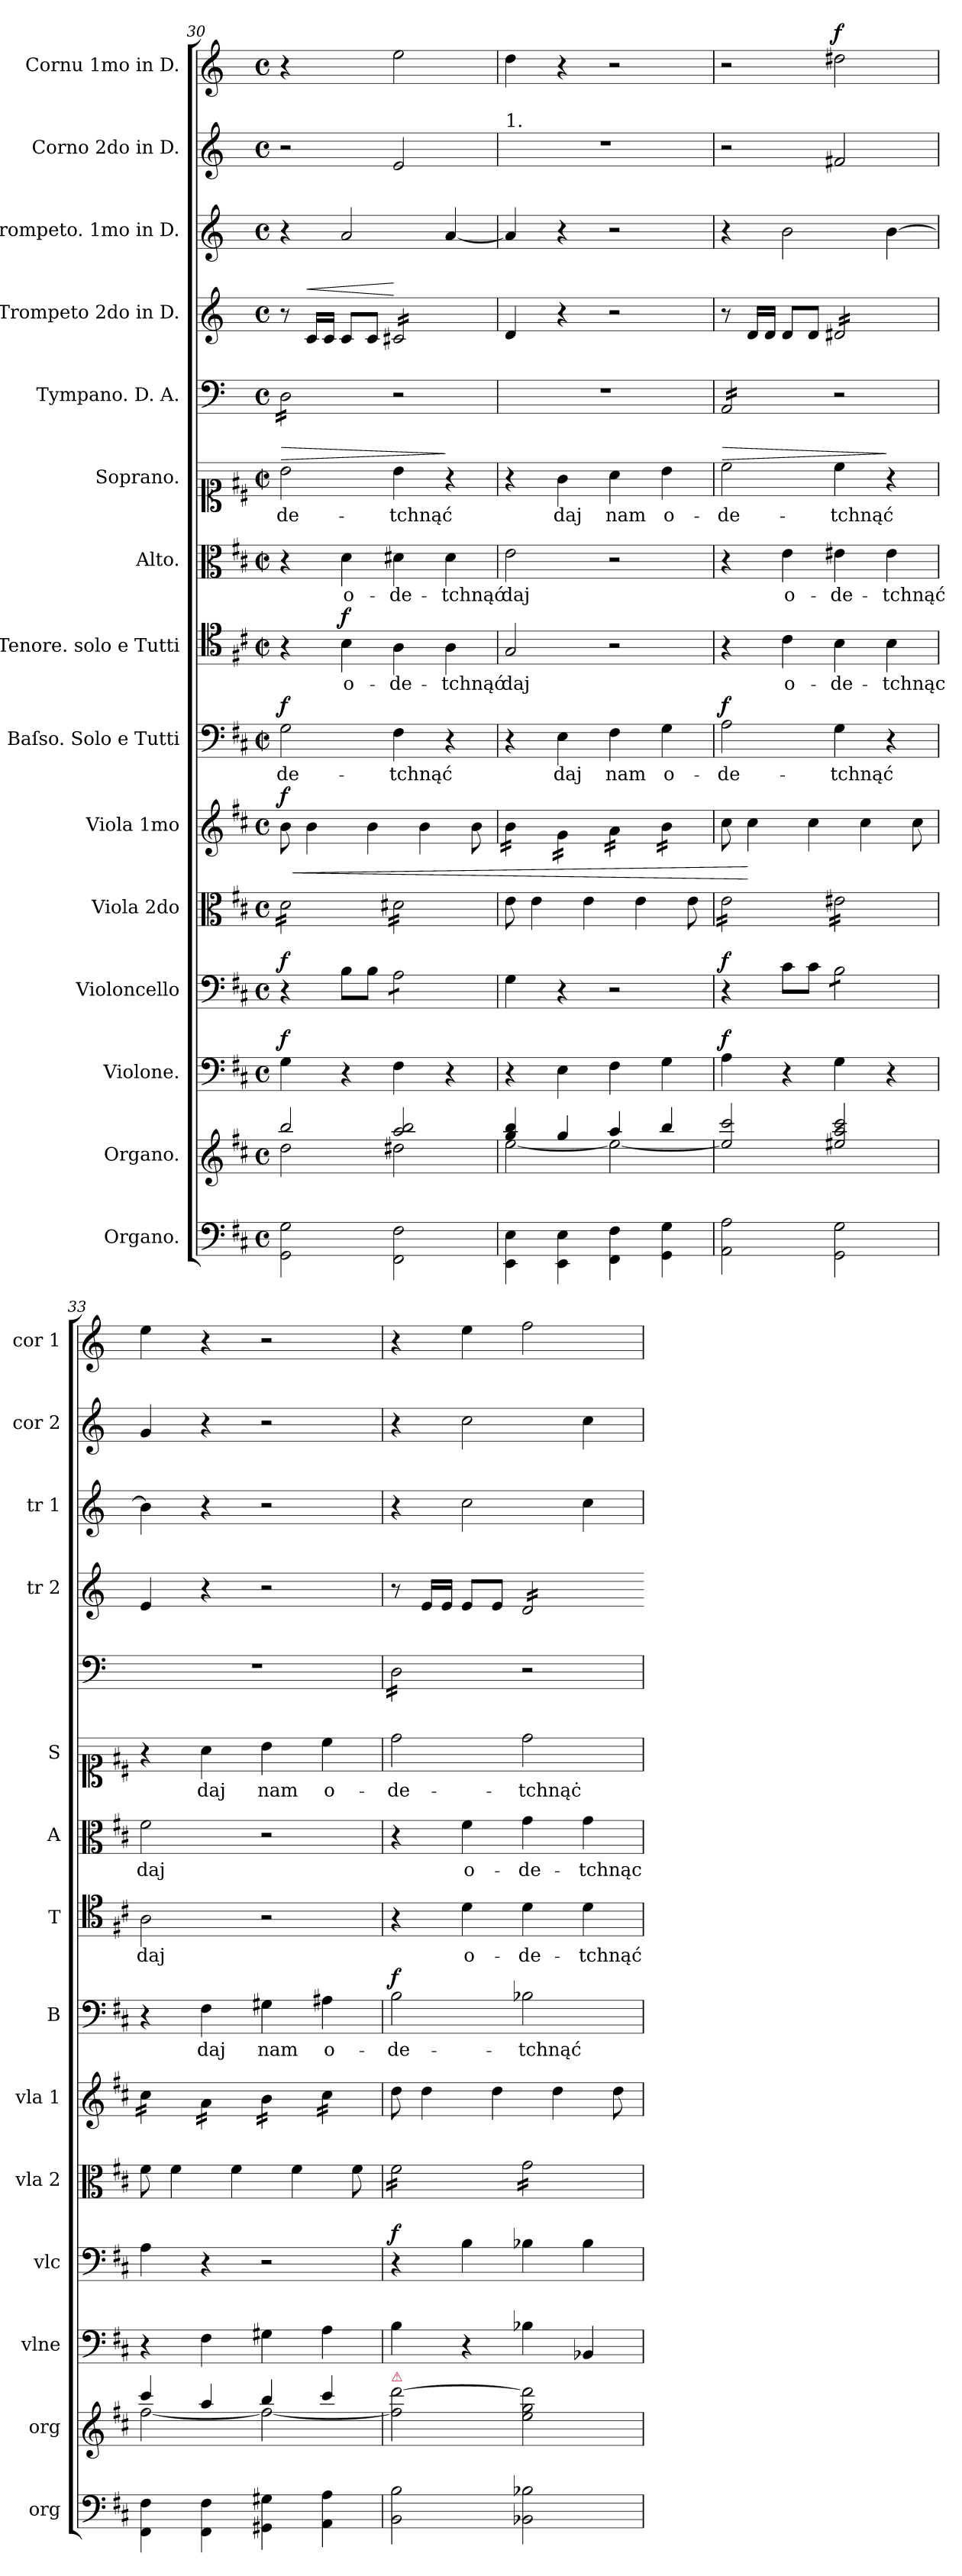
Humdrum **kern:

**kern	**kern	**kern	**dynam	**kern	**dynam	**kern	**dynam	**kern	**dynam	**kern	**text	**dynam	**kern	**text	**dynam	**kern	**text	**kern	**text	**dynam	**kern	**kern	**dynam	**kern	**kern	**dynam	**kern	**dynam
*part15	*part14	*part13	*part13	*part12	*part12	*part11	*part11	*part10	*part10	*part9	*part9	*part9	*part8	*part8	*part8	*part7	*part7	*part6	*part6	*part6	*part5	*part4	*part4	*part3	*part2	*part2	*part1	*part1
*staff15	*staff14	*staff13	*staff13	*staff12	*staff12	*staff11	*staff11	*staff10	*staff10	*staff9	*staff9	*staff9	*staff8	*staff8	*staff8	*staff7	*staff7	*staff6	*staff6	*staff6	*staff5	*staff4	*staff4	*staff3	*staff2	*staff2	*staff1	*staff1
*I"Organo.	*I"Organo.	*I"Violone.	*	*I"Violoncello	*	*I"Viola 2do	*	*I"Viola 1mo	*	*I"Baſso. Solo e Tutti	*	*	*I"Tenore. solo e Tutti	*	*	*I"Alto.	*	*I"Soprano.	*	*	*I"Tympano. D. A.	*I"Trompeto 2do in D.	*	*I"Trompeto. 1mo in D.	*I"Corno 2do in D.	*	*I"Cornu 1mo in D.	*
*I'org	*I'org	*I'vlne	*	*I'vlc	*	*I'vla 2	*	*I'vla 1	*	*I'B	*	*	*I'T	*	*	*I'A	*	*I'S	*	*	*	*I'tr 2	*	*I'tr 1	*I'cor 2	*	*I'cor 1	*
*clefF4	*clefG2	*clefF4	*	*clefF4	*	*clefC3	*	*clefG2	*	*clefF4	*	*	*clefC4	*	*	*clefC3	*	*clefC1	*	*	*clefF4	*clefG2	*	*clefG2	*clefG2	*	*clefG2	*
*	*	*	*	*	*	*	*	*	*	*	*	*	*	*	*	*	*	*	*	*	*	*ITrd-1c-2	*	*ITrd-1c-2	*ITrd6c10	*	*ITrd6c10	*
*k[f#c#]	*k[f#c#]	*k[f#c#]	*	*k[f#c#]	*	*k[f#c#]	*	*k[f#c#]	*	*k[f#c#]	*	*	*k[f#c#]	*	*	*k[f#c#]	*	*k[f#c#]	*	*	*k[]	*k[f#c#]	*	*k[f#c#]	*k[f#c#]	*	*k[f#c#]	*
*D:	*D:	*D:	*	*D:	*	*D:	*	*D:	*	*D:	*	*	*D:	*	*	*D:	*	*D:	*	*	*	*D:	*	*D:	*D:	*	*D:	*
*M4/4	*M4/4	*M4/4	*	*M4/4	*	*M4/4	*	*M4/4	*	*M4/4	*	*	*M4/4	*	*	*M4/4	*	*M4/4	*	*	*M4/4	*M4/4	*	*M4/4	*M4/4	*	*M4/4	*
*met(c)	*met(c)	*met(c)	*	*met(c)	*	*met(c)	*	*met(c)	*	*met(c|)	*	*	*met(c|)	*	*	*met(c|)	*	*met(c|)	*	*	*met(c)	*met(c)	*	*met(c)	*met(c)	*	*met(c)	*
=30	=30	=30	=30	=30	=30	=30	=30	=30	=30	=30	=30	=30	=30	=30	=30	=30	=30	=30	=30	=30	=30	=30	=30	=30	=30	=30	=30	=30
*	*^	*	*	*	*	*	*	*	*	*	*	*	*	*	*	*	*	*	*	*	*	*	*	*	*	*	*	*
!	!	!	!	!LO:DY:a	!	!LO:DY:a	!	!LO:DY:a	!	!LO:HP:b	!	!	!	!	!	!	!	!	!	!	!LO:HP:a	!	!	!	!	!	!	!LO:N:vis=4	!
!	!	!	!	!	!	!	!	!	!	!LO:DY:n=1:a	!	!	!LO:DY:a	!	!	!	!	!	!	!	!	!	!	!	!	!	!	!	!
*	*	*	*	*	*	*	*tremolo	*	*	*	*	*	*	*	*	*	*	*	*	*	*	*	*	*	*	*	*	*	*
*	*	*	*	*	*	*	*	*	*	*	*	*	*	*	*	*	*	*	*	*	*	*tremolo	*	*	*	*	*	*	*
2GG\ 2G\	2bb/	2dd\	4G\	f	4r	f	16d\LL	f&colon;	8b\	< f	2G\	-de-	f	4r	.	.	4r	.	2b\	-de-	>	16D\LL	8r	.	4r	2r	.	2r	.
.	.	.	.	.	.	.	16d\	.	.	.	.	.	.	.	.	.	.	.	.	.	.	16D\	.	.	.	.	.	.	.
!	!	!	!	!	!	!	!	!	!	!	!	!	!	!	!	!	!	!	!	!	!	!	!	!LO:HP:a	!	!	!	!	!
.	.	.	.	.	.	.	16d\	.	4b\	.	.	.	.	.	.	.	.	.	.	.	.	16D\	16d/LL	<	.	.	.	.	.
.	.	.	.	.	.	.	16d\	.	.	.	.	.	.	.	.	.	.	.	.	.	.	16D\	16d/JJ	.	.	.	.	.	.
!	!	!	!	!	!	!	!	!	!	!	!	!	!	!	!	!LO:DY:a	!	!	!	!	!	!	!	!	!	!	!	!	!
.	.	.	4r	.	8B\L	.	16d\	.	.	.	.	.	.	4B\	o-	f	4d\	o-	.	.	.	16D\	8d/L	.	2b/	.	.	.	.
.	.	.	.	.	.	.	16d\	.	.	.	.	.	.	.	.	.	.	.	.	.	.	16D\	.	.	.	.	.	.	.
.	.	.	.	.	8B\J	.	16d\	.	4b\	.	.	.	.	.	.	.	.	.	.	.	.	16D\	8d/J	.	.	.	.	.	.
.	.	.	.	.	.	.	16d\JJ	.	.	.	.	.	.	.	.	.	.	.	.	.	.	16D\JJ	.	.	.	.	.	.	.
*	*	*	*	*	*tremolo	*	*	*	*	*	*	*	*	*	*	*	*	*	*	*	*	*	*	*	*	*	*	*	*
*	*	*	*	*	*	*	*	*	*	*	*	*	*	*	*	*	*	*	*	*	*	*	*tremolo	*	*	*	*	*	*
2FF#\ 2F#\	2aa/ 2bb/	2dd#X\	4F#\	.	8A\L	.	16d#X\LL	.	.	.	4F#\	-tchnąć	.	4A\	-de-	.	4d#X\	-de-	4b\	-tchnąć	.	2r	16d#X/LL	[	.	2F#/	.	2f#\	.
.	.	.	.	.	.	.	16d#X\	.	.	.	.	.	.	.	.	.	.	.	.	.	.	.	16d#X/	.	.	.	.	.	.
.	.	.	.	.	8A\	.	16d#X\	.	4b\	.	.	.	.	.	.	.	.	.	.	.	.	.	16d#X/	.	.	.	.	.	.
.	.	.	.	.	.	.	16d#X\	.	.	.	.	.	.	.	.	.	.	.	.	.	.	.	16d#X/	.	.	.	.	.	.
.	.	.	4r	.	8A\	.	16d#X\	.	.	.	4r	.	.	4A\	-tchnąć	.	4d#\	-tchnąć	4r	.	]	.	16d#X/	.	[4b/	.	.	.	.
.	.	.	.	.	.	.	16d#X\	.	.	.	.	.	.	.	.	.	.	.	.	.	.	.	16d#X/	.	.	.	.	.	.
.	.	.	.	.	8A\J	.	16d#X\	.	8b\	.	.	.	.	.	.	.	.	.	.	.	.	.	16d#X/	.	.	.	.	.	.
*	*	*	*	*	*Xtremolo	*	*	*	*	*	*	*	*	*	*	*	*	*	*	*	*	*	*	*	*	*	*	*	*
.	.	.	.	.	.	.	16d#X\JJ	.	.	.	.	.	.	.	.	.	.	.	.	.	.	.	16d#X/JJ	.	.	.	.	.	.
*	*	*	*	*	*	*	*	*	*	*	*	*	*	*	*	*	*	*	*	*	*	*	*Xtremolo	*	*	*	*	*	*
*	*	*	*	*	*	*	*Xtremolo	*	*	*	*	*	*	*	*	*	*	*	*	*	*	*	*	*	*	*	*	*	*
=31	=31	=31	=31	=31	=31	=31	=31	=31	=31	=31	=31	=31	=31	=31	=31	=31	=31	=31	=31	=31	=31	=31	=31	=31	=31	=31	=31	=31	=31
!	!	!	!	!	!	!	!	!	!	!	!	!	!	!	!	!	!	!	!	!	!	!	!	!	!	!LO:TX:a:t=1.	!	!	!
*	*	*	*	*	*	*	*	*	*tremolo	*	*	*	*	*	*	*	*	*	*	*	*	*	*	*	*	*	*	*	*
4EE\ 4E\	4gg/ 4bb/	[2ee\	4r	.	4G\	.	8e\	.	16b\LL	.	4r	.	.	2G/	daj	.	2e\	daj	4r	.	.	1r	4e/	.	4b/]	1r	.	4e\	.
.	.	.	.	.	.	.	.	.	16b\	.	.	.	.	.	.	.	.	.	.	.	.	.	.	.	.	.	.	.	.
.	.	.	.	.	.	.	4e\	.	16b\	.	.	.	.	.	.	.	.	.	.	.	.	.	.	.	.	.	.	.	.
.	.	.	.	.	.	.	.	.	16b\JJ	.	.	.	.	.	.	.	.	.	.	.	.	.	.	.	.	.	.	.	.
4EE\ 4E\	4gg/	.	4E\	.	4r	.	.	.	16g\LL	.	4E\	daj	.	.	.	.	.	.	4g\	daj	.	.	4r	.	4r	.	.	4r	.
.	.	.	.	.	.	.	.	.	16g\	.	.	.	.	.	.	.	.	.	.	.	.	.	.	.	.	.	.	.	.
.	.	.	.	.	.	.	4e\	.	16g\	.	.	.	.	.	.	.	.	.	.	.	.	.	.	.	.	.	.	.	.
.	.	.	.	.	.	.	.	.	16g\JJ	.	.	.	.	.	.	.	.	.	.	.	.	.	.	.	.	.	.	.	.
4FF#\ 4F#\	4aa/	2ee\_	4F#\	.	2r	.	.	.	16a\LL	.	4F#\	nam	.	2r	.	.	2r	.	4a\	nam	.	.	2r	.	2r	.	.	2r	.
.	.	.	.	.	.	.	.	.	16a\	.	.	.	.	.	.	.	.	.	.	.	.	.	.	.	.	.	.	.	.
.	.	.	.	.	.	.	4e\	.	16a\	.	.	.	.	.	.	.	.	.	.	.	.	.	.	.	.	.	.	.	.
.	.	.	.	.	.	.	.	.	16a\JJ	.	.	.	.	.	.	.	.	.	.	.	.	.	.	.	.	.	.	.	.
4GG\ 4G\	4bb/	.	4G\	.	.	.	.	.	16b\LL	.	4G\	o-	.	.	.	.	.	.	4b\	o-	.	.	.	.	.	.	.	.	.
.	.	.	.	.	.	.	.	.	16b\	.	.	.	.	.	.	.	.	.	.	.	.	.	.	.	.	.	.	.	.
.	.	.	.	.	.	.	8e\	.	16b\	.	.	.	.	.	.	.	.	.	.	.	.	.	.	.	.	.	.	.	.
.	.	.	.	.	.	.	.	.	16b\JJ	.	.	.	.	.	.	.	.	.	.	.	.	.	.	.	.	.	.	.	.
*	*	*	*	*	*	*	*	*	*Xtremolo	*	*	*	*	*	*	*	*	*	*	*	*	*	*	*	*	*	*	*	*
*	*v	*v	*	*	*	*	*	*	*	*	*	*	*	*	*	*	*	*	*	*	*	*	*	*	*	*	*	*	*
=32	=32	=32	=32	=32	=32	=32	=32	=32	=32	=32	=32	=32	=32	=32	=32	=32	=32	=32	=32	=32	=32	=32	=32	=32	=32	=32	=32	=32
!	!	!	!LO:DY:a	!	!LO:DY:a	!	!LO:DY:a	!	!	!	!	!LO:DY:a	!	!	!	!	!	!	!	!LO:HP:a	!	!	!	!	!	!	!	!
*	*	*	*	*	*	*tremolo	*	*	*	*	*	*	*	*	*	*	*	*	*	*	*	*	*	*	*	*	*	*
2AA\ 2A\	2ee]/ 2ccc#/	4A\	f	4r	f	16e\LL	f&colon;	8cc#\	.	2A\	-de-	f	4r	.	.	4r	.	2cc#\	-de-	>	16AA/LL	8r	.	4r	2r	.	2r	.
.	.	.	.	.	.	16e\	.	.	.	.	.	.	.	.	.	.	.	.	.	.	16AA/	.	.	.	.	.	.	.
.	.	.	.	.	.	16e\	.	4cc#\	[	.	.	.	.	.	.	.	.	.	.	.	16AA/	16e/LL	.	.	.	.	.	.
.	.	.	.	.	.	16e\	.	.	.	.	.	.	.	.	.	.	.	.	.	.	16AA/	16e/JJ	.	.	.	.	.	.
!	!	!	!	!	!	!	!	!	!	!	!	!	!	!	!LO:DY:a	!	!	!	!	!	!	!	!	!	!	!	!	!
.	.	4r	.	8c#\L	.	16e\	.	.	.	.	.	.	4c#\	o-	fo	4e\	o-	.	.	.	16AA/	8e/L	.	2cc#\	.	.	.	.
.	.	.	.	.	.	16e\	.	.	.	.	.	.	.	.	.	.	.	.	.	.	16AA/	.	.	.	.	.	.	.
.	.	.	.	8c#\J	.	16e\	.	4cc#\	.	.	.	.	.	.	.	.	.	.	.	.	16AA/	8e/J	.	.	.	.	.	.
.	.	.	.	.	.	16e\JJ	.	.	.	.	.	.	.	.	.	.	.	.	.	.	16AA/JJ	.	.	.	.	.	.	.
!	!	!	!	!	!	!	!	!	!	!	!	!	!	!	!	!	!	!	!	!	!	!	!	!	!	!LO:DY:a	!	!LO:DY:a
*	*	*	*	*tremolo	*	*	*	*	*	*	*	*	*	*	*	*	*	*	*	*	*	*	*	*	*	*	*	*
*	*	*	*	*	*	*	*	*	*	*	*	*	*	*	*	*	*	*	*	*	*	*tremolo	*	*	*	*	*	*
2GG\ 2G\	2ee#X/ 2aa/ 2ccc#/	4G\	.	8B\L	.	16e#X\LL	.	.	.	4G\	-tchnąć	.	4B\	-de-	.	4e#X\	-de-	4cc#\	-tchnąć	.	2r	16e#X/LL	.	.	2G#X/	fo	2e#X\	f
.	.	.	.	.	.	16e#X\	.	.	.	.	.	.	.	.	.	.	.	.	.	.	.	16e#X/	.	.	.	.	.	.
.	.	.	.	8B\	.	16e#X\	.	4cc#\	.	.	.	.	.	.	.	.	.	.	.	.	.	16e#X/	.	.	.	.	.	.
.	.	.	.	.	.	16e#X\	.	.	.	.	.	.	.	.	.	.	.	.	.	.	.	16e#X/	.	.	.	.	.	.
.	.	4r	.	8B\	.	16e#X\	.	.	.	4r	.	.	4B\	-tchnąc	.	4e#\	-tchnąć	4r	.	]	.	16e#X/	.	[4cc#\	.	.	.	.
.	.	.	.	.	.	16e#X\	.	.	.	.	.	.	.	.	.	.	.	.	.	.	.	16e#X/	.	.	.	.	.	.
.	.	.	.	8B\J	.	16e#X\	.	8cc#\	.	.	.	.	.	.	.	.	.	.	.	.	.	16e#X/	.	.	.	.	.	.
*	*	*	*	*Xtremolo	*	*	*	*	*	*	*	*	*	*	*	*	*	*	*	*	*	*	*	*	*	*	*	*
.	.	.	.	.	.	16e#X\JJ	.	.	.	.	.	.	.	.	.	.	.	.	.	.	.	16e#X/JJ	.	.	.	.	.	.
*	*	*	*	*	*	*	*	*	*	*	*	*	*	*	*	*	*	*	*	*	*	*Xtremolo	*	*	*	*	*	*
*	*	*	*	*	*	*Xtremolo	*	*	*	*	*	*	*	*	*	*	*	*	*	*	*	*	*	*	*	*	*	*
=33	=33	=33	=33	=33	=33	=33	=33	=33	=33	=33	=33	=33	=33	=33	=33	=33	=33	=33	=33	=33	=33	=33	=33	=33	=33	=33	=33	=33
*	*^	*	*	*	*	*	*	*	*	*	*	*	*	*	*	*	*	*	*	*	*	*	*	*	*	*	*	*
*	*	*	*	*	*	*	*	*	*tremolo	*	*	*	*	*	*	*	*	*	*	*	*	*	*	*	*	*	*	*	*
4FF#\ 4F#\	4ccc#/	[2ff#\	4r	.	4A\	.	8f#\	.	16cc#\LL	.	4r	.	.	2A\	daj	.	2f#\	daj	4r	.	.	1r	4f#/	.	4cc#\]	4A/	.	4f#\	.
.	.	.	.	.	.	.	.	.	16cc#\	.	.	.	.	.	.	.	.	.	.	.	.	.	.	.	.	.	.	.	.
.	.	.	.	.	.	.	4f#\	.	16cc#\	.	.	.	.	.	.	.	.	.	.	.	.	.	.	.	.	.	.	.	.
.	.	.	.	.	.	.	.	.	16cc#\JJ	.	.	.	.	.	.	.	.	.	.	.	.	.	.	.	.	.	.	.	.
4FF#\ 4F#\	4aa/	.	4F#\	.	4r	.	.	.	16a\LL	.	4F#\	daj	.	.	.	.	.	.	4a\	daj	.	.	4r	.	4r	4r	.	4r	.
.	.	.	.	.	.	.	.	.	16a\	.	.	.	.	.	.	.	.	.	.	.	.	.	.	.	.	.	.	.	.
.	.	.	.	.	.	.	4f#\	.	16a\	.	.	.	.	.	.	.	.	.	.	.	.	.	.	.	.	.	.	.	.
.	.	.	.	.	.	.	.	.	16a\JJ	.	.	.	.	.	.	.	.	.	.	.	.	.	.	.	.	.	.	.	.
4GG#X\ 4G#X\	4bb/	2ff#\_	4G#X\	.	2r	.	.	.	16b\LL	.	4G#X\	nam	.	2r	.	.	2r	.	4b\	nam	.	.	2r	.	2r	2r	.	2r	.
.	.	.	.	.	.	.	.	.	16b\	.	.	.	.	.	.	.	.	.	.	.	.	.	.	.	.	.	.	.	.
.	.	.	.	.	.	.	4f#\	.	16b\	.	.	.	.	.	.	.	.	.	.	.	.	.	.	.	.	.	.	.	.
.	.	.	.	.	.	.	.	.	16b\JJ	.	.	.	.	.	.	.	.	.	.	.	.	.	.	.	.	.	.	.	.
4AA\ 4A\	4ccc#/	.	4A\	.	.	.	.	.	16cc#\LL	.	4A#X\	o-	.	.	.	.	.	.	4cc#\	o-	.	.	.	.	.	.	.	.	.
.	.	.	.	.	.	.	.	.	16cc#\	.	.	.	.	.	.	.	.	.	.	.	.	.	.	.	.	.	.	.	.
.	.	.	.	.	.	.	8f#\	.	16cc#\	.	.	.	.	.	.	.	.	.	.	.	.	.	.	.	.	.	.	.	.
.	.	.	.	.	.	.	.	.	16cc#\JJ	.	.	.	.	.	.	.	.	.	.	.	.	.	.	.	.	.	.	.	.
*	*	*	*	*	*	*	*	*	*Xtremolo	*	*	*	*	*	*	*	*	*	*	*	*	*	*	*	*	*	*	*	*
*	*v	*v	*	*	*	*	*	*	*	*	*	*	*	*	*	*	*	*	*	*	*	*	*	*	*	*	*	*	*
=34	=34	=34	=34	=34	=34	=34	=34	=34	=34	=34	=34	=34	=34	=34	=34	=34	=34	=34	=34	=34	=34	=34	=34	=34	=34	=34	=34	=34
!	!LO:TX:a:color=crimson:t=⚠	!	!	!	!	!	!	!	!	!	!	!	!	!	!	!	!	!	!	!	!	!	!	!	!	!	!	!
!	!	!	!	!	!LO:DY:a	!	!	!	!	!	!	!LO:DY:a	!	!	!	!	!	!	!	!LO:DY:a	!	!	!	!	!	!	!	!
*	*	*	*	*	*	*tremolo	*	*	*	*	*	*	*	*	*	*	*	*	*	*	*	*	*	*	*	*	*	*
2BB\ 2B\	2ff#]\ [2ddd\	4B\	.	4r	f	16f#\LL	.	8dd\	.	2B\	-de-	f	4r	.	.	4r	.	2dd\	-de-	fo	16D\LL	8r	.	4r	4r	.	4r	.
.	.	.	.	.	.	16f#\	.	.	.	.	.	.	.	.	.	.	.	.	.	.	16D\	.	.	.	.	.	.	.
.	.	.	.	.	.	16f#\	.	4dd\	.	.	.	.	.	.	.	.	.	.	.	.	16D\	16f#/LL	.	.	.	.	.	.
.	.	.	.	.	.	16f#\	.	.	.	.	.	.	.	.	.	.	.	.	.	.	16D\	16f#/JJ	.	.	.	.	.	.
.	.	4r	.	4B\	.	16f#\	.	.	.	.	.	.	4d\	o-	.	4f#\	o-	.	.	.	16D\	8f#/L	.	2dd\	2d\	.	4f#\	.
.	.	.	.	.	.	16f#\	.	.	.	.	.	.	.	.	.	.	.	.	.	.	16D\	.	.	.	.	.	.	.
.	.	.	.	.	.	16f#\	.	4dd\	.	.	.	.	.	.	.	.	.	.	.	.	16D\	8f#/J	.	.	.	.	.	.
.	.	.	.	.	.	16f#\JJ	.	.	.	.	.	.	.	.	.	.	.	.	.	.	16D\JJ	.	.	.	.	.	.	.
*	*	*	*	*	*	*	*	*	*	*	*	*	*	*	*	*	*	*	*	*	*Xtremolo	*	*	*	*	*	*	*
*	*	*	*	*	*	*	*	*	*	*	*	*	*	*	*	*	*	*	*	*	*	*tremolo	*	*	*	*	*	*
2BB-X\ 2B-X\	2ee\ 2gg\ 2ddd]\	4B-X\	.	4B-X\	.	16g\LL	.	.	.	2B-X\	-tchnąć	.	4d\	-de-	.	4g\	-de-	2dd\	-tchnąċ	.	2r	16e/LL	.	.	.	.	2g\	.
.	.	.	.	.	.	16g\	.	.	.	.	.	.	.	.	.	.	.	.	.	.	.	16e/	.	.	.	.	.	.
.	.	.	.	.	.	16g\	.	4dd\	.	.	.	.	.	.	.	.	.	.	.	.	.	16e/	.	.	.	.	.	.
.	.	.	.	.	.	16g\	.	.	.	.	.	.	.	.	.	.	.	.	.	.	.	16e/	.	.	.	.	.	.
.	.	4BB-X/	.	4B-\	.	16g\	.	.	.	.	.	.	4d\	-tchnąć	.	4g\	-tchnąc	.	.	.	.	16e/	.	4dd\	4d\	.	.	.
.	.	.	.	.	.	16g\	.	.	.	.	.	.	.	.	.	.	.	.	.	.	.	16e/	.	.	.	.	.	.
.	.	.	.	.	.	16g\	.	8dd\	.	.	.	.	.	.	.	.	.	.	.	.	.	16e/	.	.	.	.	.	.
.	.	.	.	.	.	16g\JJ	.	.	.	.	.	.	.	.	.	.	.	.	.	.	.	16e/JJ	.	.	.	.	.	.
*	*	*	*	*	*	*	*	*	*	*	*	*	*	*	*	*	*	*	*	*	*	*Xtremolo	*	*	*	*	*	*
*	*	*	*	*	*	*Xtremolo	*	*	*	*	*	*	*	*	*	*	*	*	*	*	*	*	*	*	*	*	*	*
=	=	=	=	=	=	=	=	=	=	=	=	=	=	=	=	=	=	=	=	=	=	=-	=	=	=	=	=	=
*-	*-	*-	*-	*-	*-	*-	*-	*-	*-	*-	*-	*-	*-	*-	*-	*-	*-	*-	*-	*-	*-	*-	*-	*-	*-	*-	*-	*-
